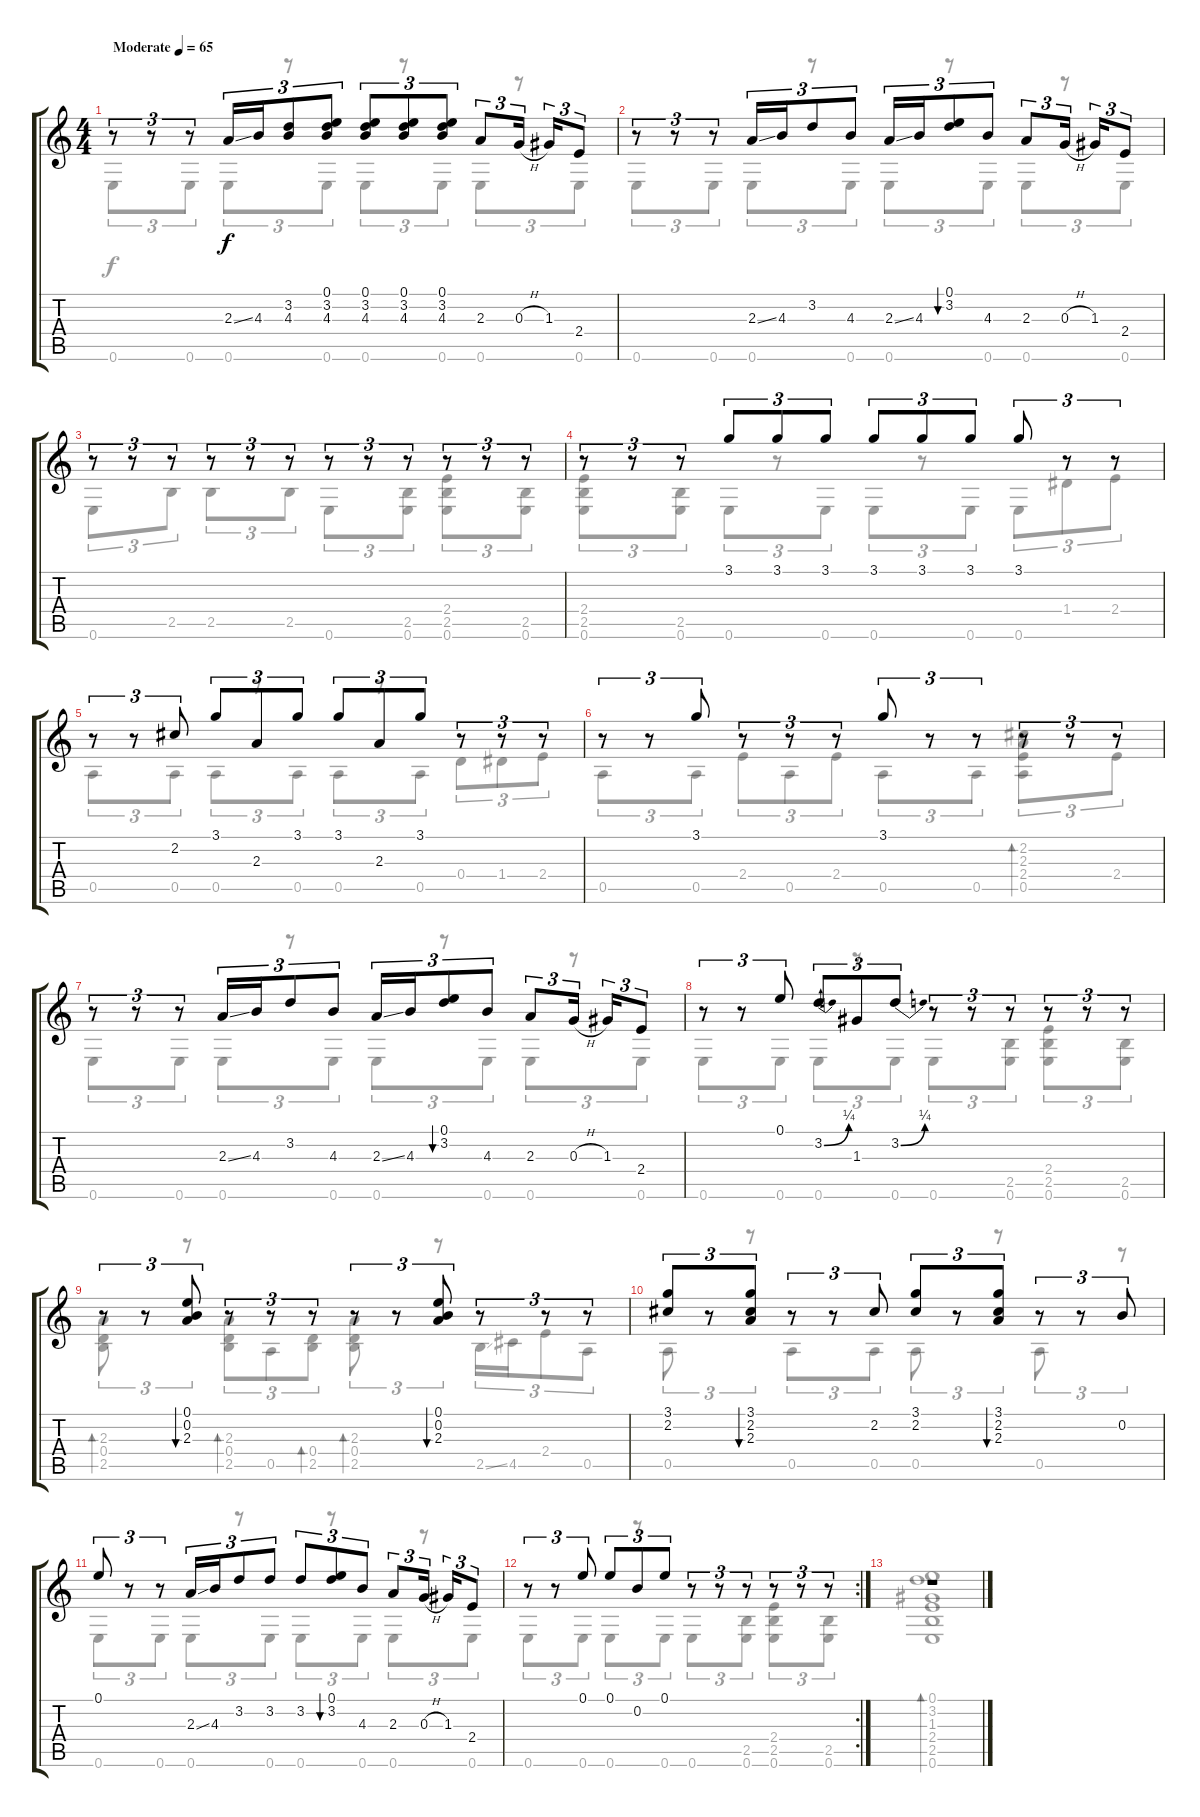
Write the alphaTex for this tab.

\track "" {instrument acousticguitarsteel}
\staff {score tabs}
\tuning (E4 B3 G3 D3 A2 E2) {hide}
\voice
\ts (4 4)
\tempo (65 "Moderate")
\clef g2
\ks c
r.8{tu (3 2) dy f instrument acousticguitarsteel} r.8{tu (3 2)} r.8{tu (3 2)} 2.3{ss}.16{tu (3 2)} 4.3.16{tu (3 2)} (3.2 4.3).8{tu (3 2)} (0.1 3.2 4.3).8{tu (3 2)} (0.1 3.2 4.3).8{tu (3 2)} (0.1 3.2 4.3).8{tu (3 2)} (0.1 3.2 4.3).8{tu (3 2)} 2.3.8{tu (3 2)} 0.3{h}.16{tu (3 2)} 1.3.16{tu (3 2)} 2.4.8{tu (3 2)} |
r.8{tu (3 2)} r.8{tu (3 2)} r.8{tu (3 2)} 2.3{ss}.16{tu (3 2)} 4.3.16{tu (3 2)} 3.2.8{tu (3 2)} 4.3.8{tu (3 2)} 2.3{ss}.16{tu (3 2)} 4.3.16{tu (3 2)} (0.1 3.2).8{tu (3 2) bu 480} 4.3.8{tu (3 2)} 2.3.8{tu (3 2)} 0.3{h}.16{tu (3 2)} 1.3.16{tu (3 2)} 2.4.8{tu (3 2)} |
r.8{tu (3 2)} r.8{tu (3 2)} r.8{tu (3 2)} r.8{tu (3 2)} r.8{tu (3 2)} r.8{tu (3 2)} r.8{tu (3 2)} r.8{tu (3 2)} r.8{tu (3 2)} r.8{tu (3 2)} r.8{tu (3 2)} r.8{tu (3 2)} |
r.8{tu (3 2)} r.8{tu (3 2)} r.8{tu (3 2)} 3.1.8{tu (3 2)} 3.1.8{tu (3 2)} 3.1.8{tu (3 2)} 3.1.8{tu (3 2)} 3.1.8{tu (3 2)} 3.1.8{tu (3 2)} 3.1.8{tu (3 2)} r.8{tu (3 2)} r.8{tu (3 2)} |
r.8{tu (3 2)} r.8{tu (3 2)} 2.2.8{tu (3 2)} 3.1.8{tu (3 2)} 2.3.8{tu (3 2)} 3.1.8{tu (3 2)} 3.1.8{tu (3 2)} 2.3.8{tu (3 2)} 3.1.8{tu (3 2)} r.8{tu (3 2)} r.8{tu (3 2)} r.8{tu (3 2)} |
r.8{tu (3 2)} r.8{tu (3 2)} 3.1.8{tu (3 2)} r.8{tu (3 2)} r.8{tu (3 2)} r.8{tu (3 2)} 3.1.8{tu (3 2)} r.8{tu (3 2)} r.8{tu (3 2)} r.8{tu (3 2) bd 480} r.8{tu (3 2)} r.8{tu (3 2)} |
r.8{tu (3 2)} r.8{tu (3 2)} r.8{tu (3 2)} 2.3{ss}.16{tu (3 2)} 4.3.16{tu (3 2)} 3.2.8{tu (3 2)} 4.3.8{tu (3 2)} 2.3{ss}.16{tu (3 2)} 4.3.16{tu (3 2)} (0.1 3.2).8{tu (3 2) bu 480} 4.3.8{tu (3 2)} 2.3.8{tu (3 2)} 0.3{h}.16{tu (3 2)} 1.3.16{tu (3 2)} 2.4.8{tu (3 2)} |
r.8{tu (3 2)} r.8{tu (3 2)} 0.1.8{tu (3 2)} 3.2{be (bend 0 0 60 1)}.8{tu (3 2)} 1.3.8{tu (3 2)} 3.2{be (bend 0 0 60 1)}.8{tu (3 2)} r.8{tu (3 2)} r.8{tu (3 2)} r.8{tu (3 2)} r.8{tu (3 2)} r.8{tu (3 2)} r.8{tu (3 2)} |
r.8{tu (3 2) bd 480} r.8{tu (3 2)} (0.1 0.2 2.3).8{tu (3 2) bu 480} r.8{tu (3 2) bd 480} r.8{tu (3 2)} r.8{tu (3 2) bd 480} r.8{tu (3 2) bd 480} r.8{tu (3 2)} (0.1 0.2 2.3).8{tu (3 2) bu 480} r.8{tu (3 2)} r.8{tu (3 2)} r.8{tu (3 2)} |
(3.1 2.2).8{tu (3 2)} r.8{tu (3 2)} (3.1 2.2 2.3).8{tu (3 2) bu 480} r.8{tu (3 2)} r.8{tu (3 2)} 2.2.8{tu (3 2)} (3.1 2.2).8{tu (3 2)} r.8{tu (3 2)} (3.1 2.2 2.3).8{tu (3 2) bu 480} r.8{tu (3 2)} r.8{tu (3 2)} 0.2.8{tu (3 2)} |
0.1.8{tu (3 2)} r.8{tu (3 2)} r.8{tu (3 2)} 2.3{ss}.16{tu (3 2)} 4.3.16{tu (3 2)} 3.2.8{tu (3 2)} 3.2.8{tu (3 2)} 3.2.8{tu (3 2)} (0.1 3.2).8{tu (3 2) bu 480} 4.3.8{tu (3 2)} 2.3.8{tu (3 2)} 0.3{h}.16{tu (3 2)} 1.3.16{tu (3 2)} 2.4.8{tu (3 2)} |
\rc 2
r.8{tu (3 2)} r.8{tu (3 2)} 0.1.8{tu (3 2)} 0.1.8{tu (3 2)} 0.2.8{tu (3 2)} 0.1.8{tu (3 2)} r.8{tu (3 2)} r.8{tu (3 2)} r.8{tu (3 2)} r.8{tu (3 2)} r.8{tu (3 2)} r.8{tu (3 2)} |
r.1{bd 480}
\voice
\clef g2
\ottava regular
\simile none
\ks c
0.6.8{tu (3 2) dy f} r.8{tu (3 2)} 0.6.8{tu (3 2)} 0.6.8{tu (3 2)} r.8{tu (3 2)} 0.6.8{tu (3 2)} 0.6.8{tu (3 2)} r.8{tu (3 2)} 0.6.8{tu (3 2)} 0.6.8{tu (3 2)} r.8{tu (3 2)} 0.6.8{tu (3 2)} |
0.6.8{tu (3 2)} r.8{tu (3 2)} 0.6.8{tu (3 2)} 0.6.8{tu (3 2)} r.8{tu (3 2)} 0.6.8{tu (3 2)} 0.6.8{tu (3 2)} r.8{tu (3 2) bu 480} 0.6.8{tu (3 2)} 0.6.8{tu (3 2)} r.8{tu (3 2)} 0.6.8{tu (3 2)} |
0.6.8{tu (3 2)} r.8{tu (3 2)} 2.5.8{tu (3 2)} 2.5.8{tu (3 2)} r.8{tu (3 2)} 2.5.8{tu (3 2)} 0.6.8{tu (3 2)} r.8{tu (3 2)} (2.5 0.6).8{tu (3 2)} (2.4 2.5 0.6).8{tu (3 2)} r.8{tu (3 2)} (2.5 0.6).8{tu (3 2)} |
(2.4 2.5 0.6).8{tu (3 2)} r.8{tu (3 2)} (2.5 0.6).8{tu (3 2)} 0.6.8{tu (3 2)} r.8{tu (3 2)} 0.6.8{tu (3 2)} 0.6.8{tu (3 2)} r.8{tu (3 2)} 0.6.8{tu (3 2)} 0.6.8{tu (3 2)} 1.4.8{tu (3 2)} 2.4.8{tu (3 2)} |
0.5.8{tu (3 2)} r.8{tu (3 2)} 0.5.8{tu (3 2)} 0.5.8{tu (3 2)} r.8{tu (3 2)} 0.5.8{tu (3 2)} 0.5.8{tu (3 2)} r.8{tu (3 2)} 0.5.8{tu (3 2)} 0.4.8{tu (3 2)} 1.4.8{tu (3 2)} 2.4.8{tu (3 2)} |
0.5.8{tu (3 2)} r.8{tu (3 2)} 0.5.8{tu (3 2)} 2.4.8{tu (3 2)} 0.5.8{tu (3 2)} 2.4.8{tu (3 2)} 0.5.8{tu (3 2)} r.8{tu (3 2)} 0.5.8{tu (3 2)} (2.2 2.3 2.4 0.5).8{tu (3 2) bd 480} r.8{tu (3 2)} 2.4.8{tu (3 2)} |
0.6.8{tu (3 2)} r.8{tu (3 2)} 0.6.8{tu (3 2)} 0.6.8{tu (3 2)} r.8{tu (3 2)} 0.6.8{tu (3 2)} 0.6.8{tu (3 2)} r.8{tu (3 2) bu 480} 0.6.8{tu (3 2)} 0.6.8{tu (3 2)} r.8{tu (3 2)} 0.6.8{tu (3 2)} |
0.6.8{tu (3 2)} r.8{tu (3 2)} 0.6.8{tu (3 2)} 0.6.8{tu (3 2)} r.8{tu (3 2)} 0.6.8{tu (3 2)} 0.6.8{tu (3 2)} r.8{tu (3 2)} (2.5 0.6).8{tu (3 2)} (2.4 2.5 0.6).8{tu (3 2)} r.8{tu (3 2)} (2.5 0.6).8{tu (3 2)} |
(2.3 0.4 2.5).8{tu (3 2) bd 480} r.8{tu (3 2)} r.8{tu (3 2) bu 480} (2.3 0.4 2.5).8{tu (3 2) bd 480} 0.5.8{tu (3 2)} (0.4 2.5).8{tu (3 2) bd 480} (2.3 0.4 2.5).8{tu (3 2) bd 480} r.8{tu (3 2)} r.8{tu (3 2) bu 480} 2.5{ss}.16{tu (3 2)} 4.5.16{tu (3 2)} 2.4.8{tu (3 2)} 0.5.8{tu (3 2)} |
0.5.8{tu (3 2)} r.8{tu (3 2)} r.8{tu (3 2) bu 480} 0.5.8{tu (3 2)} r.8{tu (3 2)} 0.5.8{tu (3 2)} 0.5.8{tu (3 2)} r.8{tu (3 2)} r.8{tu (3 2) bu 480} 0.5.8{tu (3 2)} r.8{tu (3 2)} r.8{tu (3 2)} |
0.6.8{tu (3 2)} r.8{tu (3 2)} 0.6.8{tu (3 2)} 0.6.8{tu (3 2)} r.8{tu (3 2)} 0.6.8{tu (3 2)} 0.6.8{tu (3 2)} r.8{tu (3 2) bu 480} 0.6.8{tu (3 2)} 0.6.8{tu (3 2)} r.8{tu (3 2)} 0.6.8{tu (3 2)} |
0.6.8{tu (3 2)} r.8{tu (3 2)} 0.6.8{tu (3 2)} 0.6.8{tu (3 2)} r.8{tu (3 2)} 0.6.8{tu (3 2)} 0.6.8{tu (3 2)} r.8{tu (3 2)} (2.5 0.6).8{tu (3 2)} (2.4 2.5 0.6).8{tu (3 2)} r.8{tu (3 2)} (2.5 0.6).8{tu (3 2)} |
(0.1 3.2 1.3 2.4 2.5 0.6).1{bd 480}
